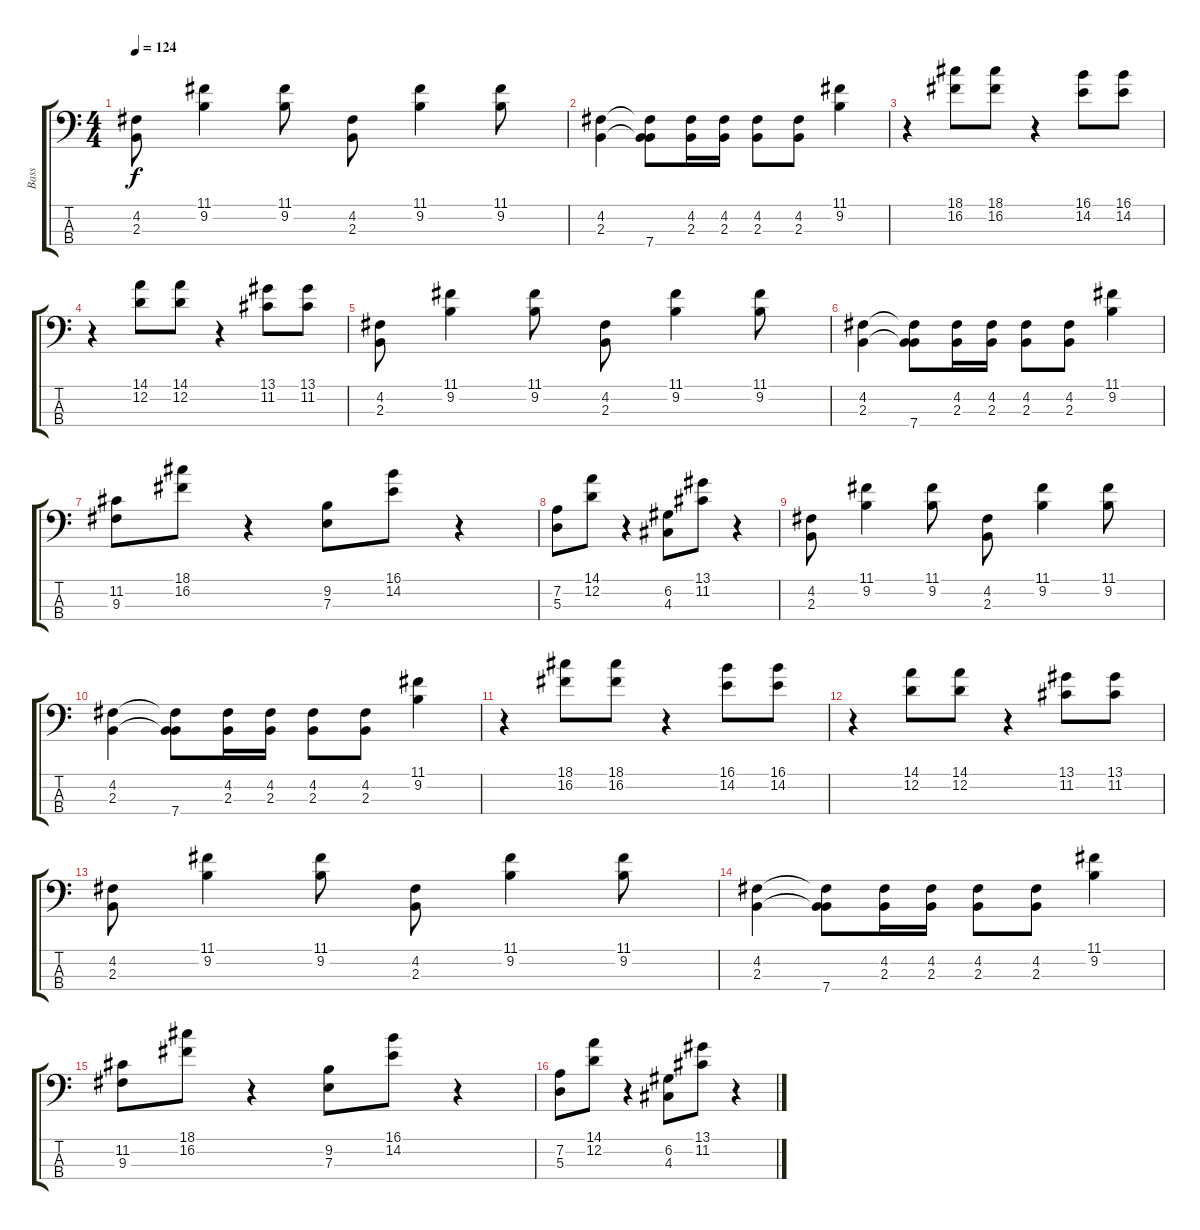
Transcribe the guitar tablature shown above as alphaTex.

\track ("Bass" "Bass") {instrument electricbassfinger}
\staff {score tabs}
\tuning (G2 D2 A1 E1) {hide}
\ts (4 4)
\tempo 124
\clef f4
\ks c
(4.2 2.3).8{dy f} (11.1 9.2).4 (11.1 9.2).8 (4.2 2.3).8 (11.1 9.2).4 (11.1 9.2).8 |
(4.2 2.3).4 (4.2{t} 2.3{t} 7.4).8 (4.2 2.3).16 (4.2 2.3).16 (4.2 2.3).8 (4.2 2.3).8 (11.1 9.2).4 |
r.4 (18.1 16.2).8 (18.1 16.2).8 r.4 (16.1 14.2).8 (16.1 14.2).8 |
r.4 (14.1 12.2).8 (14.1 12.2).8 r.4 (13.1 11.2).8 (13.1 11.2).8 |
(4.2 2.3).8 (11.1 9.2).4 (11.1 9.2).8 (4.2 2.3).8 (11.1 9.2).4 (11.1 9.2).8 |
(4.2 2.3).4 (4.2{t} 2.3{t} 7.4).8 (4.2 2.3).16 (4.2 2.3).16 (4.2 2.3).8 (4.2 2.3).8 (11.1 9.2).4 |
(11.2 9.3).8 (18.1 16.2).8 r.4 (9.2 7.3).8 (16.1 14.2).8 r.4 |
(7.2 5.3).8 (14.1 12.2).8 r.4 (6.2 4.3).8 (13.1 11.2).8 r.4 |
(4.2 2.3).8 (11.1 9.2).4 (11.1 9.2).8 (4.2 2.3).8 (11.1 9.2).4 (11.1 9.2).8 |
(4.2 2.3).4 (4.2{t} 2.3{t} 7.4).8 (4.2 2.3).16 (4.2 2.3).16 (4.2 2.3).8 (4.2 2.3).8 (11.1 9.2).4 |
r.4 (18.1 16.2).8 (18.1 16.2).8 r.4 (16.1 14.2).8 (16.1 14.2).8 |
r.4 (14.1 12.2).8 (14.1 12.2).8 r.4 (13.1 11.2).8 (13.1 11.2).8 |
(4.2 2.3).8 (11.1 9.2).4 (11.1 9.2).8 (4.2 2.3).8 (11.1 9.2).4 (11.1 9.2).8 |
(4.2 2.3).4 (4.2{t} 2.3{t} 7.4).8 (4.2 2.3).16 (4.2 2.3).16 (4.2 2.3).8 (4.2 2.3).8 (11.1 9.2).4 |
(11.2 9.3).8 (18.1 16.2).8 r.4 (9.2 7.3).8 (16.1 14.2).8 r.4 |
(7.2 5.3).8 (14.1 12.2).8 r.4 (6.2 4.3).8 (13.1 11.2).8 r.4
